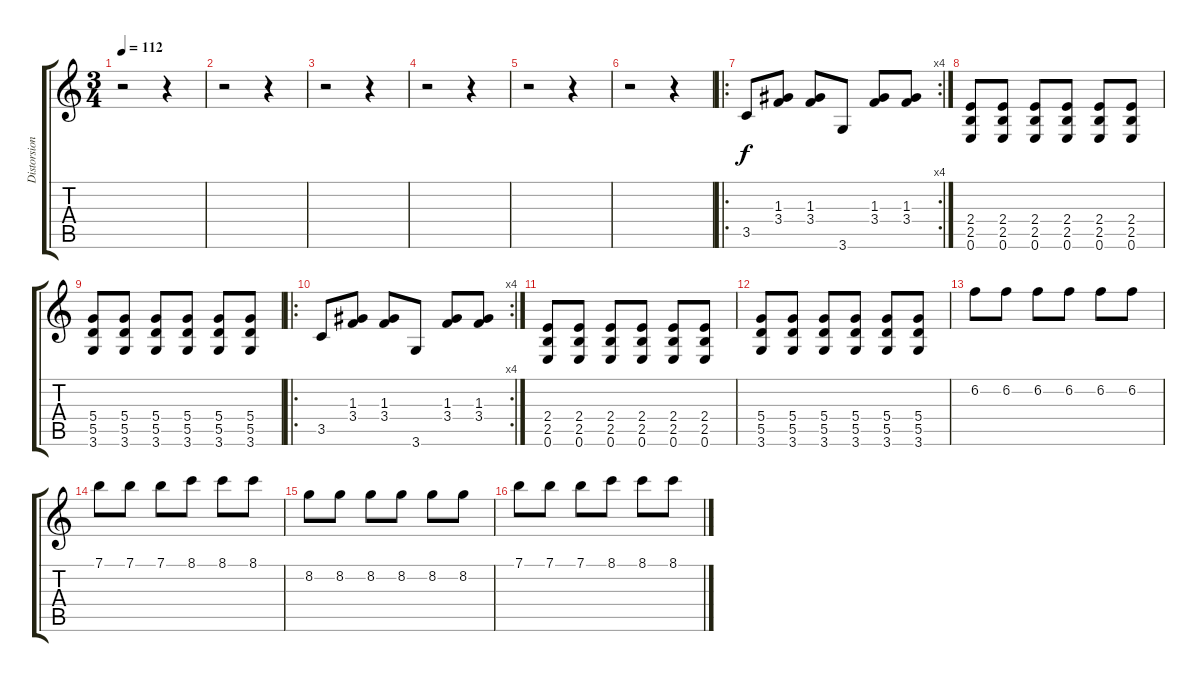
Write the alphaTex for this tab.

\track ("Distorsion Guitar 1" "Distorsion") {instrument overdrivenguitar}
\staff {score tabs}
\tuning (E4 B3 G3 D3 A2 E2) {hide}
\ts (3 4)
\tempo 112
\clef g2
\ks c
r.2{dy f} r.4 |
r.2 r.4 |
r.2 r.4 |
r.2 r.4 |
r.2 r.4 |
r.2 r.4 |
\ro
\rc 4
3.5.8 (1.3 3.4).8 (1.3 3.4).8 3.6.8 (1.3 3.4).8 (1.3 3.4).8 |
(2.4 2.5 0.6).8 (2.4 2.5 0.6).8 (2.4 2.5 0.6).8 (2.4 2.5 0.6).8 (2.4 2.5 0.6).8 (2.4 2.5 0.6).8 |
(5.4 5.5 3.6).8 (5.4 5.5 3.6).8 (5.4 5.5 3.6).8 (5.4 5.5 3.6).8 (5.4 5.5 3.6).8 (5.4 5.5 3.6).8 |
\ro
\rc 4
3.5.8 (1.3 3.4).8 (1.3 3.4).8 3.6.8 (1.3 3.4).8 (1.3 3.4).8 |
(2.4 2.5 0.6).8 (2.4 2.5 0.6).8 (2.4 2.5 0.6).8 (2.4 2.5 0.6).8 (2.4 2.5 0.6).8 (2.4 2.5 0.6).8 |
(5.4 5.5 3.6).8 (5.4 5.5 3.6).8 (5.4 5.5 3.6).8 (5.4 5.5 3.6).8 (5.4 5.5 3.6).8 (5.4 5.5 3.6).8 |
6.2.8 6.2.8 6.2.8 6.2.8 6.2.8 6.2.8 |
7.1.8 7.1.8 7.1.8 8.1.8 8.1.8 8.1.8 |
8.2.8 8.2.8 8.2.8 8.2.8 8.2.8 8.2.8 |
7.1.8 7.1.8 7.1.8 8.1.8 8.1.8 8.1.8
